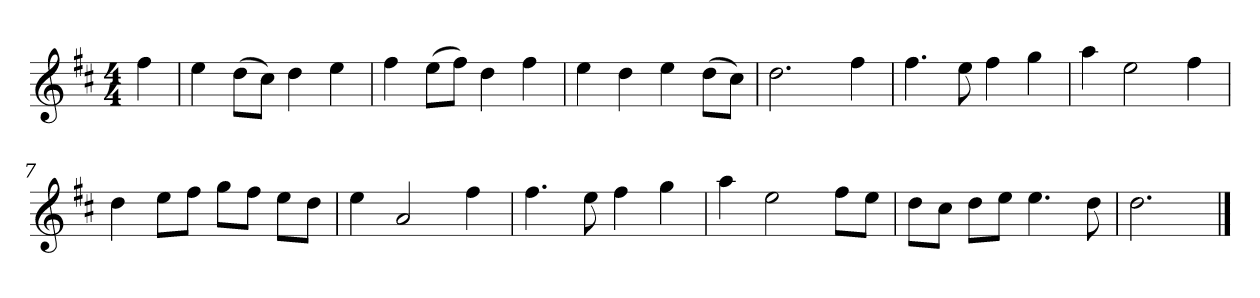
**kern
*part1
*staff1
*k[f#c#]
*M4/4
*MM120
=
4ff#
=1
4ee
(8ddL
8cc#J)
4dd
4ee
=2
4ff#
(8eeL
8ff#J)
4dd
4ff#
=3
4ee
4dd
4ee
(8ddL
8cc#J)
=4
2.dd
4ff#
=5
4.ff#
8ee
4ff#
4gg
=6
4aa
2ee
4ff#
=7
4dd
8eeL
8ff#J
8ggL
8ff#J
8eeL
8ddJ
=8
4ee
2a
4ff#
=9
4.ff#
8ee
4ff#
4gg
=10
4aa
2ee
8ff#L
8eeJ
=11
8ddL
8cc#J
8ddL
8eeJ
4.ee
8dd
=12
2.dd
==
*-
